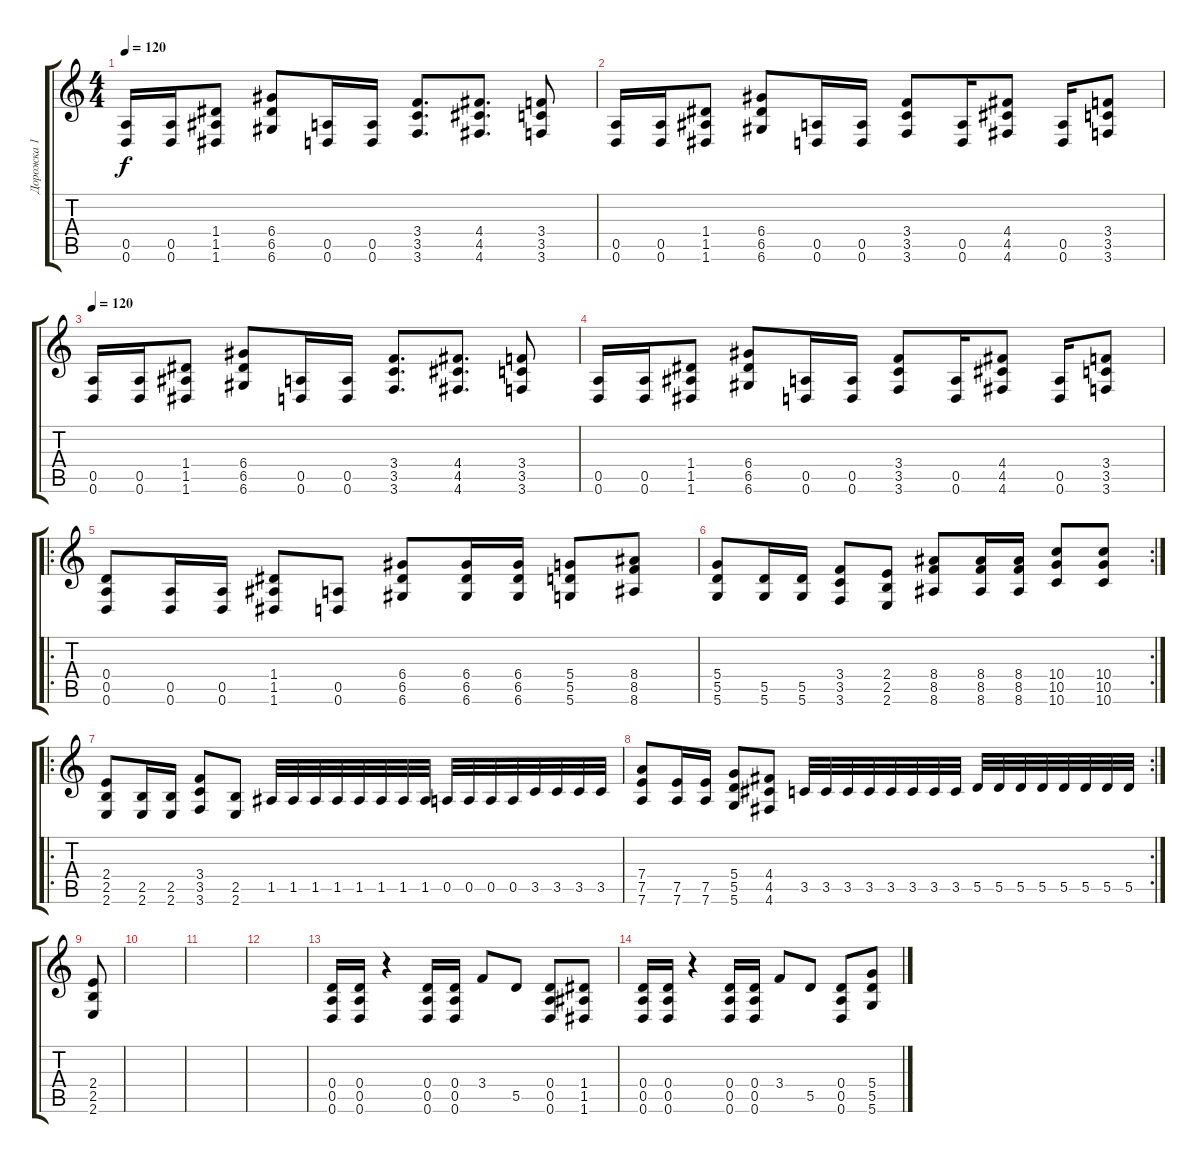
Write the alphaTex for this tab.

\track ("Дорожка 1" "Дорожка 1") {instrument distortionguitar}
\staff {score tabs}
\tuning (E4 B3 G3 D3 A2 D2) {hide}
\ts (4 4)
\tempo 120
\clef g2
\ks c
(0.5 0.6).16{dy f} (0.5 0.6).16 (1.4 1.5 1.6).8 (6.4 6.5 6.6).8 (0.5 0.6).16 (0.5 0.6).16 (3.4 3.5 3.6).8{d} (4.4 4.5 4.6).8{d} (3.4 3.5 3.6).8 |
(0.5 0.6).16 (0.5 0.6).16 (1.4 1.5 1.6).8 (6.4 6.5 6.6).8 (0.5 0.6).16 (0.5 0.6).16 (3.4 3.5 3.6).8 (0.5 0.6).16 (4.4 4.5 4.6).8 (0.5 0.6).16 (3.4 3.5 3.6).8 |
\tempo 120
(0.5 0.6).16 (0.5 0.6).16 (1.4 1.5 1.6).8 (6.4 6.5 6.6).8 (0.5 0.6).16 (0.5 0.6).16 (3.4 3.5 3.6).8{d} (4.4 4.5 4.6).8{d} (3.4 3.5 3.6).8 |
(0.5 0.6).16 (0.5 0.6).16 (1.4 1.5 1.6).8 (6.4 6.5 6.6).8 (0.5 0.6).16 (0.5 0.6).16 (3.4 3.5 3.6).8 (0.5 0.6).16 (4.4 4.5 4.6).8 (0.5 0.6).16 (3.4 3.5 3.6).8 |
\ro
(0.4 0.5 0.6).8 (0.5 0.6).16 (0.5 0.6).16 (1.4 1.5 1.6).8 (0.5 0.6).8 (6.4 6.5 6.6).8 (6.4 6.5 6.6).16 (6.4 6.5 6.6).16 (5.4 5.5 5.6).8 (8.4 8.5 8.6).8 |
\rc 2
(5.4 5.5 5.6).8 (5.5 5.6).16 (5.5 5.6).16 (3.4 3.5 3.6).8 (2.4 2.5 2.6).8 (8.4 8.5 8.6).8 (8.4 8.5 8.6).16 (8.4 8.5 8.6).16 (10.4 10.5 10.6).8 (10.4 10.5 10.6).8 |
\ro
(2.4 2.5 2.6).8 (2.5 2.6).16 (2.5 2.6).16 (3.4 3.5 3.6).8 (2.5 2.6).8 1.5.32 1.5.32 1.5.32 1.5.32 1.5.32 1.5.32 1.5.32 1.5.32 0.5.32 0.5.32 0.5.32 0.5.32 3.5.32 3.5.32 3.5.32 3.5.32 |
\rc 2
(7.4 7.5 7.6).8 (7.5 7.6).16 (7.5 7.6).16 (5.4 5.5 5.6).8 (4.4 4.5 4.6).8 3.5.32 3.5.32 3.5.32 3.5.32 3.5.32 3.5.32 3.5.32 3.5.32 5.5.32 5.5.32 5.5.32 5.5.32 5.5.32 5.5.32 5.5.32 5.5.32 |
(2.4 2.5 2.6).8 |
|
|
|
(0.4 0.5 0.6).16{volume 9} (0.4 0.5 0.6).16 r.4 (0.4 0.5 0.6).16 (0.4 0.5 0.6).16 3.4.8 5.5.8 (0.4 0.5 0.6).8 (1.4 1.5 1.6).8 |
(0.4 0.5 0.6).16 (0.4 0.5 0.6).16 r.4 (0.4 0.5 0.6).16 (0.4 0.5 0.6).16 3.4.8 5.5.8 (0.4 0.5 0.6).8 (5.4 5.5 5.6).8
